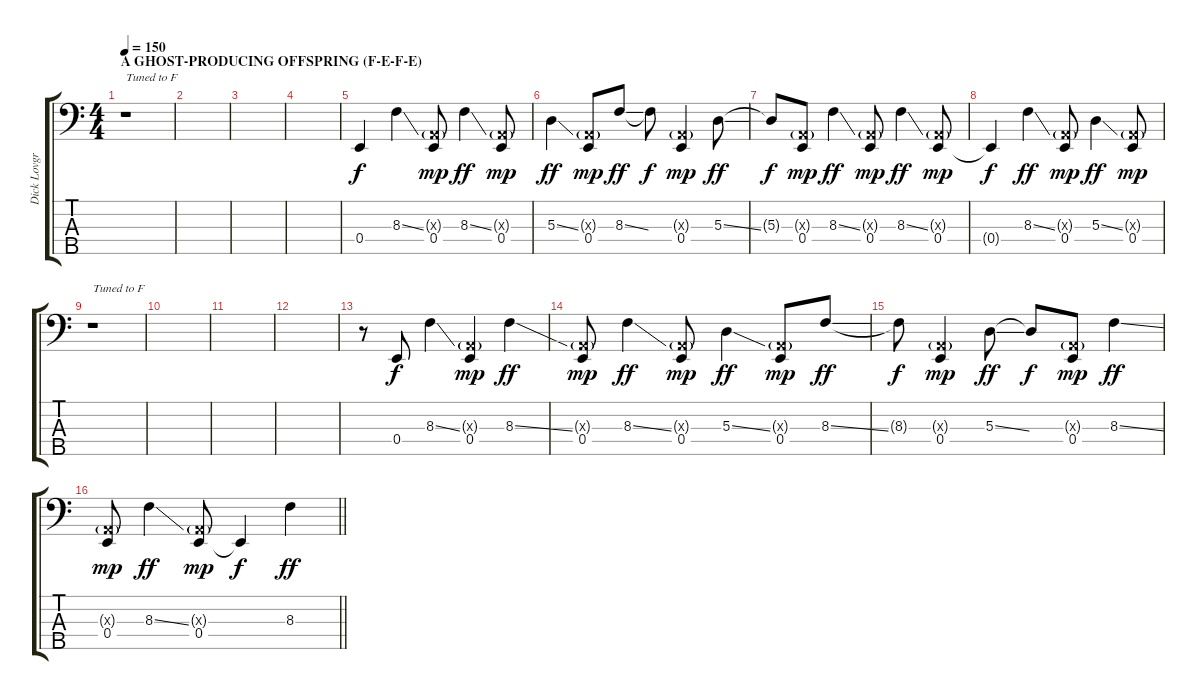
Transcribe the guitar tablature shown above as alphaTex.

\track ("Dick Lovgren (Bass in E)" "Dick Lovgr") {instrument slapbass1}
\staff {score tabs}
\tuning (G2 D2 A1 E1 B0) {hide}
\ts (4 4)
\section ("" "A GHOST-PRODUCING OFFSPRING (F-E-F-E)")
\tempo 150
\clef f4
\ks c
r.1{txt "Tuned to F" dy f} |
|
|
|
0.4.4 8.3{ss}.4 (0.3{g x} 0.4).8{dy mp} 8.3{ss}.4{dy ff} (0.3{g x} 0.4).8{dy mp} |
5.3{ss}.4{dy ff} (0.3{g x} 0.4).8{dy mp} 8.3{ss}.8{dy ff} 8.3{t}.8{dy f} (0.3{g x} 0.4).4{dy mp} 5.3{ss}.8{dy ff} |
5.3{t}.8{dy f} (0.3{g x} 0.4).8{dy mp} 8.3{ss}.4{dy ff} (0.3{g x} 0.4).8{dy mp} 8.3{ss}.4{dy ff} (0.3{g x} 0.4).8{dy mp} |
0.4{t}.4{dy f} 8.3{ss}.4{dy ff} (0.3{g x} 0.4).8{dy mp} 5.3{ss}.4{dy ff} (0.3{g x} 0.4).8{dy mp} |
r.1{txt "Tuned to F"} |
|
|
|
r.8 0.4.8{dy f} 8.3{ss}.4 (0.3{g x} 0.4).4{dy mp} 8.3{ss}.4{dy ff} |
(0.3{g x} 0.4).8{dy mp} 8.3{ss}.4{dy ff} (0.3{g x} 0.4).8{dy mp} 5.3{ss}.4{dy ff} (0.3{g x} 0.4).8{dy mp} 8.3{ss}.8{dy ff} |
8.3{t}.8{dy f} (0.3{g x} 0.4).4{dy mp} 5.3{ss}.8{dy ff} 5.3{t}.8{dy f} (0.3{g x} 0.4).8{dy mp} 8.3{ss}.4{dy ff} |
\barLineRight lightlight
(0.3{g x} 0.4).8{dy mp} 8.3{ss}.4{dy ff} (0.3{g x} 0.4).8{dy mp} 0.4{t}.4{dy f} 8.3.4{dy ff}
